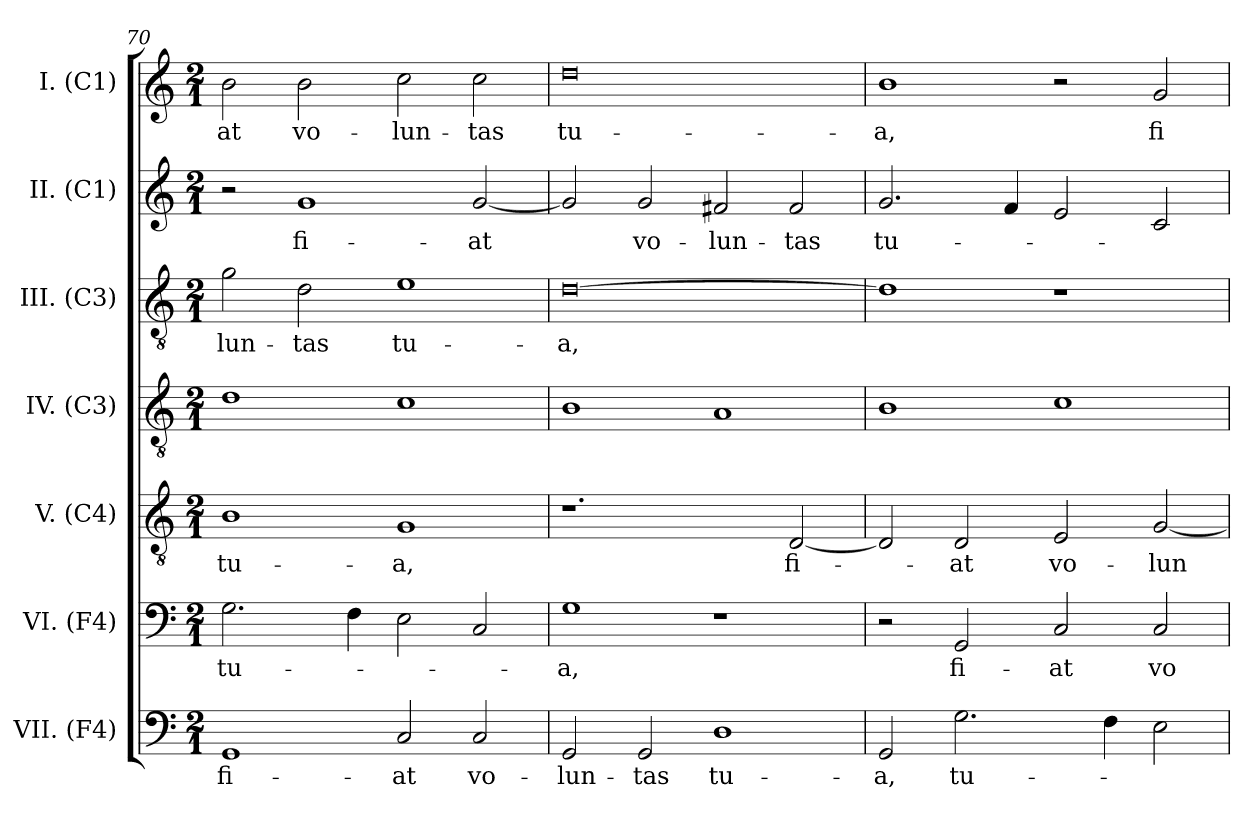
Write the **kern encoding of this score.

**kern	**text	**kern	**text	**kern	**text	**kern	**kern	**text	**kern	**text	**kern	**text
*part7	*part7	*part6	*part6	*part5	*part5	*part4	*part3	*part3	*part2	*part2	*part1	*part1
*staff7	*staff7	*staff6	*staff6	*staff5	*staff5	*staff4	*staff3	*staff3	*staff2	*staff2	*staff1	*staff1
*I"VII. (F4)	*	*I"VI. (F4)	*	*I"V. (C4)	*	*I"IV. (C3)	*I"III. (C3)	*	*I"II. (C1)	*	*I"I. (C1)	*
*I'VII.	*	*I'VI.	*	*I'V.	*	*I'IV.	*I'III.	*	*I'II.	*	*I'I.	*
*clefF4	*	*clefF4	*	*clefGv2	*	*clefGv2	*clefGv2	*	*clefG2	*	*clefG2	*
*	*	*	*	*ITrd7c12	*	*	*	*	*	*	*	*
*k[]	*	*k[]	*	*k[]	*	*k[]	*k[]	*	*k[]	*	*k[]	*
*C:	*	*C:	*	*C:	*	*C:	*C:	*	*C:	*	*C:	*
*M2/1	*	*M2/1	*	*M2/1	*	*M2/1	*M2/1	*	*M2/1	*	*M2/1	*
=70	=70	=70	=70	=70	=70	=70	=70	=70	=70	=70	=70	=70
!	!LO:LY:b:color=#000000	!	!	!	!	!	!	!	!	!	!	!
!	!	!	!LO:LY:b:color=#000000	!	!	!	!	!	!	!	!	!
!	!	!	!	!	!LO:LY:b:color=#000000	!	!	!	!	!	!	!
!	!	!	!	!	!	!	!	!LO:LY:b:color=#000000	!	!	!	!
!	!	!	!	!	!	!	!	!	!	!	!	!LO:LY:b:color=#000000
1GGi	fi-	2.Gi\	tu-	1BBi	tu-	1di	2gi\	-lun-	2r	.	2bi\	-at
!	!	!	!	!	!	!	!	!LO:LY:b:color=#000000	!	!	!	!
!	!	!	!	!	!	!	!	!	!	!LO:LY:b:color=#000000	!	!
!	!	!	!	!	!	!	!	!	!	!	!	!LO:LY:b:color=#000000
.	.	.	.	.	.	.	2di\	-tas	1gi	fi-	2bi\	vo-
.	.	4Fi\	.	.	.	.	.	.	.	.	.	.
!	!LO:LY:b:color=#000000	!	!	!	!	!	!	!	!	!	!	!
!	!	!	!	!	!LO:LY:b:color=#000000	!	!	!	!	!	!	!
!	!	!	!	!	!	!	!	!LO:LY:b:color=#000000	!	!	!	!
!	!	!	!	!	!	!	!	!	!	!	!	!LO:LY:b:color=#000000
2Ci/	-at	2Ei\	.	1GGi	-a,	1ci	1ei	tu-	.	.	2cci\	-lun-
!	!LO:LY:b:color=#000000	!	!	!	!	!	!	!	!	!	!	!
!	!	!	!	!	!	!	!	!	!	!LO:LY:b:color=#000000	!	!
!	!	!	!	!	!	!	!	!	!	!	!	!LO:LY:b:color=#000000
2Ci/	vo-	2Ci/	.	.	.	.	.	.	[2gi/	-at	2cci\	-tas
!!LO:PB:g=z
=71	=71	=71	=71	=71	=71	=71	=71	=71	=71	=71	=71	=71
!	!LO:LY:b:color=#000000	!	!	!	!	!	!	!	!	!	!	!
!	!	!	!LO:LY:b:color=#000000	!	!	!	!	!	!	!	!	!
!	!	!	!	!	!	!	!	!LO:LY:b:color=#000000	!	!	!	!
!	!	!	!	!	!	!	!	!	!	!	!	!LO:LY:b:color=#000000
2GGi/	-lun-	1Gi	-a,	1.r	.	1Bi	[0di	-a,	2gi/]	.	0ddi	tu-
!	!LO:LY:b:color=#000000	!	!	!	!	!	!	!	!	!	!	!
!	!	!	!	!	!	!	!	!	!	!LO:LY:b:color=#000000	!	!
2GGi/	-tas	.	.	.	.	.	.	.	2gi/	vo-	.	.
!	!LO:LY:b:color=#000000	!	!	!	!	!	!	!	!	!	!	!
!	!	!	!	!	!	!	!	!	!	!LO:LY:b:color=#000000	!	!
1Di	tu-	1r	.	.	.	1Ai	.	.	2f#Xi/	-lun-	.	.
!	!	!	!	!	!LO:LY:b:color=#000000	!	!	!	!	!	!	!
!	!	!	!	!	!	!	!	!	!	!LO:LY:b:color=#000000	!	!
.	.	.	.	[2DDi/	fi-	.	.	.	2f#i/	-tas	.	.
=72	=72	=72	=72	=72	=72	=72	=72	=72	=72	=72	=72	=72
!	!LO:LY:b:color=#000000	!	!	!	!	!	!	!	!	!	!	!
!	!	!	!	!	!	!	!	!	!	!LO:LY:b:color=#000000	!	!
!	!	!	!	!	!	!	!	!	!	!	!	!LO:LY:b:color=#000000
2GGi/	-a,	2r	.	2DDi/]	.	1Bi	1di]	.	2.gi/	tu-	1bi	-a,
!	!LO:LY:b:color=#000000	!	!	!	!	!	!	!	!	!	!	!
!	!	!	!LO:LY:b:color=#000000	!	!	!	!	!	!	!	!	!
!	!	!	!	!	!LO:LY:b:color=#000000	!	!	!	!	!	!	!
2.Gi\	tu-	2GGi/	fi-	2DDi/	-at	.	.	.	.	.	.	.
.	.	.	.	.	.	.	.	.	4fi/	.	.	.
!	!	!	!LO:LY:b:color=#000000	!	!	!	!	!	!	!	!	!
!	!	!	!	!	!LO:LY:b:color=#000000	!	!	!	!	!	!	!
.	.	2Ci/	-at	2EEi/	vo-	1ci	1r	.	2ei/	.	2r	.
4Fi\	.	.	.	.	.	.	.	.	.	.	.	.
!	!	!	!LO:LY:b:color=#000000	!	!	!	!	!	!	!	!	!
!	!	!	!	!	!LO:LY:b:color=#000000	!	!	!	!	!	!	!
!	!	!	!	!	!	!	!	!	!	!	!	!LO:LY:b:color=#000000
2Ei\	.	2Ci/	vo-	[2GGi/	-lun-	.	.	.	2ci/	.	2gi/	fi-
=	=	=	=	=	=	=	=	=	=	=	=	=
*-	*-	*-	*-	*-	*-	*-	*-	*-	*-	*-	*-	*-
